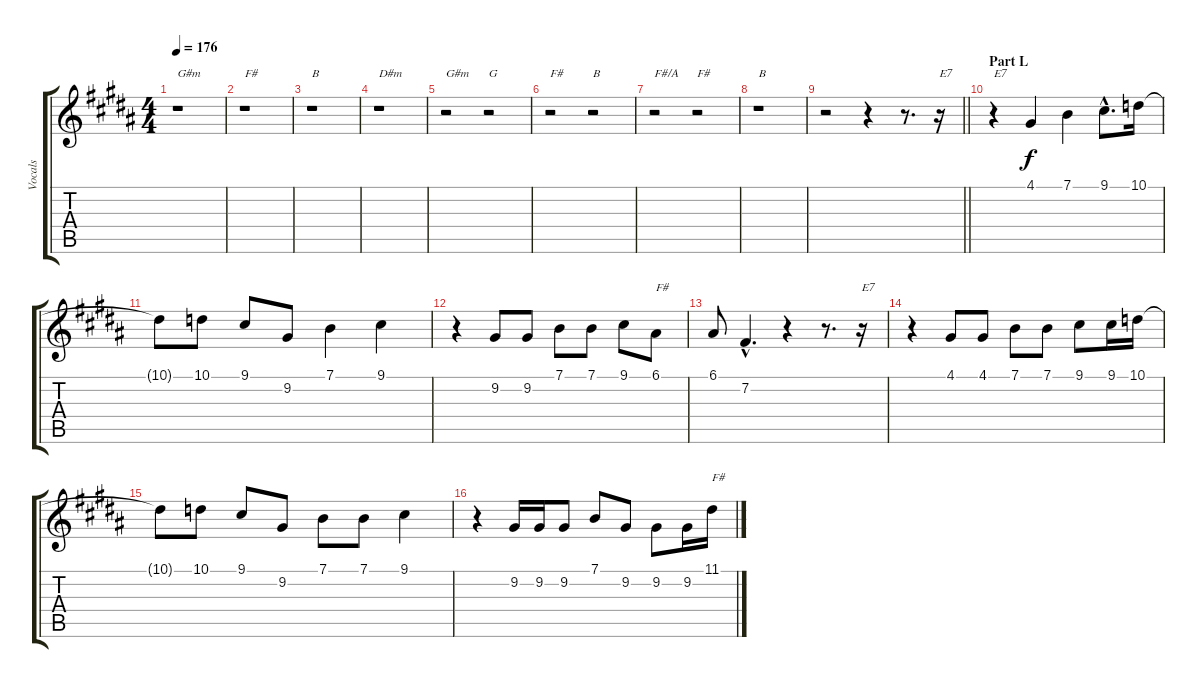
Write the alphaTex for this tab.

\track ("Vocals" "Vocals") {instrument trumpet}
\staff {score tabs}
\tuning (E4 B3 G3 D3 A2 E2) {hide}
\ts (4 4)
\tempo 176
\clef g2
\ks b
r.1{txt "G#m" dy f} |
r.1{txt "F#"} |
r.1{txt "B"} |
r.1{txt "D#m"} |
r.2{txt "G#m"} r.2{txt "G"} |
r.2{txt "F#"} r.2{txt "B"} |
r.2{txt "F#/A"} r.2{txt "F#"} |
r.1{txt "B"} |
\barLineRight lightlight
r.2 r.4 r.8{d} r.16{txt "E7"} |
\section ("" "Part L")
r.4{txt "E7"} 4.1.4 7.1.4 9.1{hac}.8{d} 10.1.16 |
10.1{t}.8 10.1.8 9.1.8 9.2.8 7.1.4 9.1.4 |
r.4 9.2.8 9.2.8 7.1.8 7.1.8 9.1.8 6.1.8{txt "F#"} |
6.1.8 7.2{hac}.4{d} r.4 r.8{d} r.16{txt "E7"} |
r.4 4.1.8 4.1.8 7.1.8 7.1.8 9.1.8 9.1.16 10.1.16 |
10.1{t}.8 10.1.8 9.1.8 9.2.8 7.1.8 7.1.8 9.1.4 |
r.4 9.2.16 9.2.16 9.2.8 7.1.8 9.2.8 9.2.8 9.2.16 11.1.16{txt "F#"}
